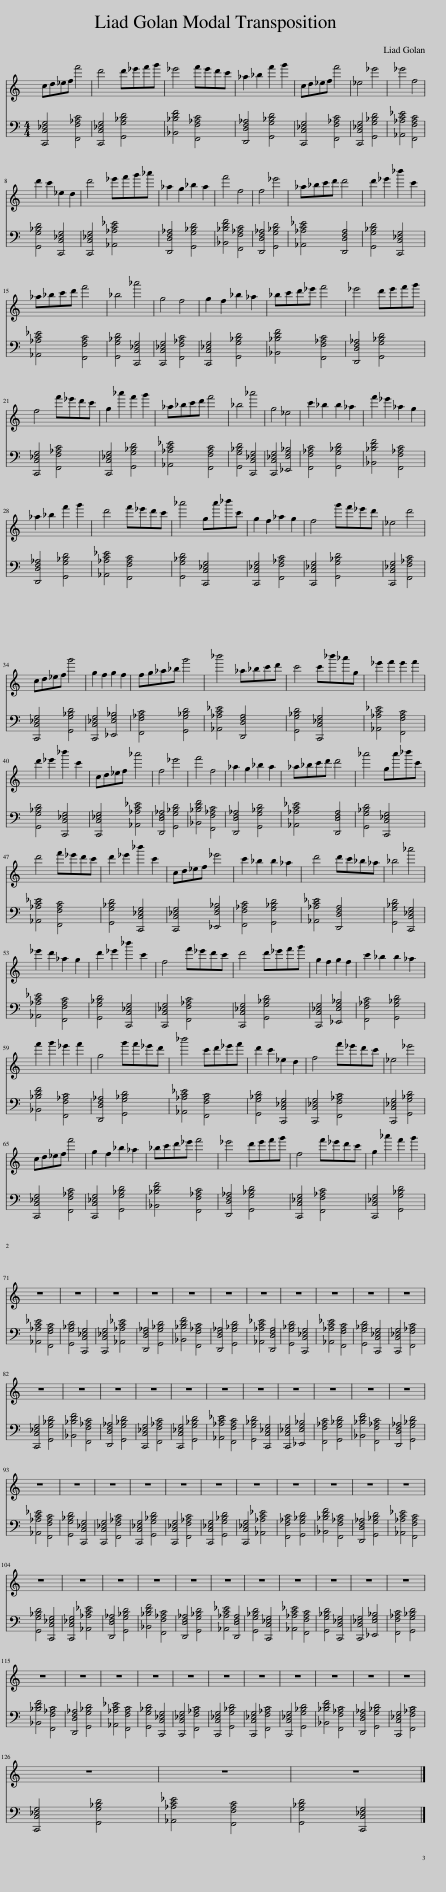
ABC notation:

X:1
%%score 1 2
L:1/8
M:4/4
I:linebreak $
K:C
V:1 treble
V:2 bass
V:1
 cd_ef f'4 | d'4 d'_e'f'g' | _e'4 f'e'd'c' | _a2 _b2 f'2 g'2 | cd_ef f'4 | %5
 _e4 _e'4 | _e'4 f4 |$ d'2 c'2 _e2 d2 | d'4 _e'f'g'_a' | _a2 g2 _b2 a2 | %10
 f'4 f4 | f4 _e'4 | _a_bc'd' d'4 | d'2 _e'2 _b'2 c'2 |$ _a_bc'd' f'4 | %15
 _b4 _a'4 | g4 f4 | g2 f2 _b2 _a2 | _bc'd'_e' f'4 | _e'4 d'e'f'g' |$ %20
 f4 f'_e'd'c' | g2 _a'2 f'2 g'2 | _a_bc'd' f'4 | _b4 _a'4 | g4 _e4 | %25
 c'2 _b2 b2 _a2 | f'2 _e'2 _a2 g2 |$ _a2 _b2 f'2 g'2 | d'4 f'_e'd'c' | _a'4 ga'_b'c' | %30
 g2 f2 _a2 g2 | f4 g'f'_e'd' | _e4 d'4 |$ cd_ef g'4 | g2 f2 g2 f2 | %35
 fg_a_b g'4 | _b'4 _a_bc'd' | c'4 c'_b'_a'g | _e'2 f'2 e'2 f'2 |$ d'2 _e'2 _b'2 c'2 | %40
 cd_ef _a'4 | f4 _e'4 | f'4 f4 | _a2 g2 _b2 a2 | _a_bc'd' d'4 | %45
 _a'4 ga'_b'c' |$ d'4 f'_e'd'c' | d'2 _e'2 _b'2 c'2 | cd_ef _e'4 | c'2 _b2 b2 _a2 | %50
 d'4 d'c'_b_a | _b4 _a'4 |$ _e'2 d'2 _a2 g2 | d'2 _e'2 _b'2 c'2 | f4 f'_e'd'c' | %55
 d'4 d'_e'f'g' | g2 f2 g2 f2 | c'2 _b2 b2 _a2 |$ f'2 g'2 _e'2 f'2 | g4 g'f'_e'd' | %60
 _b'4 c'd'_e'f' | d'2 c'2 _e2 d2 | f4 f'_e'd'c' | _e4 _e'4 |$ cd_ef f'4 | %65
 g2 f2 _b2 _a2 | _bc'd'_e' f'4 | _e'4 d'e'f'g' | f4 f'_e'd'c' | g2 _a'2 f'2 g'2 |$ %70
 z8 | z8 | z8 | z8 | z8 | %75
 z8 | z8 | z8 | z8 | z8 | %80
 z8 |$ z8 | z8 | z8 | z8 | %85
 z8 | z8 | z8 | z8 | z8 | %90
 z8 | z8 |$ z8 | z8 | z8 | %95
 z8 | z8 | z8 | z8 | z8 | %100
 z8 | z8 | z8 |$ z8 | z8 | %105
 z8 | z8 | z8 | z8 | z8 | %110
 z8 | z8 | z8 | z8 |$ z8 | %115
 z8 | z8 | z8 | z8 | z8 | %120
 z8 | z8 | z8 | z8 | z8 |$ %125
 z8 | z8 | z8 |] %128
V:2
 [C,,C,_E,G,]4 [F,,F,_A,C]4 | [C,,C,_E,G,]4 [G,,G,_B,D]4 | [_B,,_B,DF]4 [F,,F,_A,C]4 | [D,,D,F,_A,]4 [G,,G,_B,D]4 | [C,,C,_E,G,]4 [F,,F,_A,C]4 | %5
 [C,,C,_E,G,]4 [G,,G,_B,D]4 | [_A,,_A,C_E]4 [F,,F,A,C]4 |$ [G,,G,_B,D]4 [C,,C,_E,G,]4 | [C,,C,_E,G,]4 [_A,,_A,C_E]4 | [D,,D,F,_A,]4 [G,,G,_B,D]4 | %10
 [_B,,_B,DF]4 [F,,F,_A,C]4 | [D,,D,F,_A,]4 [G,,G,_B,D]4 | [_A,,_A,C_E]4 [D,,D,F,A,]4 | [G,,G,_B,D]4 [C,,C,_E,G,]4 |$ [_A,,_A,C_E]4 [F,,F,A,C]4 | %15
 [G,,G,_B,D]4 [C,,C,_E,G,]4 | [C,,C,_E,G,]4 [F,,F,_A,C]4 | [C,,C,_E,G,]4 [G,,G,_B,D]4 | [_B,,_B,DF]4 [F,,F,_A,C]4 | [D,,D,F,_A,]4 [G,,G,_B,D]4 |$ %20
 [C,,C,_E,G,]4 [F,,F,_A,C]4 | [C,,C,_E,G,]4 [G,,G,_B,D]4 | [_A,,_A,C_E]4 [F,,F,A,C]4 | [G,,G,_B,D]4 [C,,C,_E,G,]4 | [C,,C,_E,G,]4 [_E,,E,G,_B,]4 | %25
 [F,,F,_A,C]4 [G,,G,_B,D]4 | [_B,,_B,DF]4 [F,,F,_A,C]4 |$ [D,,D,F,_A,]4 [G,,G,_B,D]4 | [_A,,_A,C_E]4 [F,,F,A,C]4 | [G,,G,_B,D]4 [C,,C,_E,G,]4 | %30
 [C,,C,_E,G,]4 [F,,F,_A,C]4 | [C,,C,_E,G,]4 [G,,G,_B,D]4 | [C,,C,_E,G,]4 [F,,F,_A,C]4 |$ [C,,C,_E,G,]4 [G,,G,_B,D]4 | [C,,C,_E,G,]4 [_E,,E,G,_B,]4 | %35
 [F,,F,_A,C]4 [G,,G,_B,D]4 | [_A,,_A,C_E]4 [D,,D,F,A,]4 | [G,,G,_B,D]4 [C,,C,_E,G,]4 | [_A,,_A,C_E]4 [F,,F,A,C]4 |$ [G,,G,_B,D]4 [C,,C,_E,G,]4 | %40
 [C,,C,_E,G,]4 [_A,,_A,C_E]4 | [D,,D,F,_A,]4 [G,,G,_B,D]4 | [_B,,_B,DF]4 [F,,F,_A,C]4 | [D,,D,F,_A,]4 [G,,G,_B,D]4 | [_A,,_A,C_E]4 [D,,D,F,A,]4 | %45
 [G,,G,_B,D]4 [C,,C,_E,G,]4 |$ [_A,,_A,C_E]4 [F,,F,A,C]4 | [G,,G,_B,D]4 [C,,C,_E,G,]4 | [C,,C,_E,G,]4 [_E,,E,G,_B,]4 | [F,,F,_A,C]4 [G,,G,_B,D]4 | %50
 [_A,,_A,C_E]4 [D,,D,F,A,]4 | [G,,G,_B,D]4 [C,,C,_E,G,]4 |$ [_A,,_A,C_E]4 [F,,F,A,C]4 | [G,,G,_B,D]4 [C,,C,_E,G,]4 | [C,,C,_E,G,]4 [F,,F,_A,C]4 | %55
 [C,,C,_E,G,]4 [G,,G,_B,D]4 | [C,,C,_E,G,]4 [_E,,E,G,_B,]4 | [F,,F,_A,C]4 [G,,G,_B,D]4 |$ [_B,,_B,DF]4 [F,,F,_A,C]4 | [D,,D,F,_A,]4 [G,,G,_B,D]4 | %60
 [_A,,_A,C_E]4 [F,,F,A,C]4 | [G,,G,_B,D]4 [C,,C,_E,G,]4 | [C,,C,_E,G,]4 [F,,F,_A,C]4 | [C,,C,_E,G,]4 [G,,G,_B,D]4 |$ [C,,C,_E,G,]4 [F,,F,_A,C]4 | %65
 [C,,C,_E,G,]4 [G,,G,_B,D]4 | [_B,,_B,DF]4 [F,,F,_A,C]4 | [D,,D,F,_A,]4 [G,,G,_B,D]4 | [C,,C,_E,G,]4 [F,,F,_A,C]4 | [C,,C,_E,G,]4 [G,,G,_B,D]4 |$ %70
 [_A,,_A,C_E]4 [F,,F,A,C]4 | [G,,G,_B,D]4 [C,,C,_E,G,]4 | [C,,C,_E,G,]4 [_A,,_A,C_E]4 | [D,,D,F,_A,]4 [G,,G,_B,D]4 | [_B,,_B,DF]4 [F,,F,_A,C]4 | %75
 [D,,D,F,_A,]4 [G,,G,_B,D]4 | [_A,,_A,C_E]4 [D,,D,F,A,]4 | [G,,G,_B,D]4 [C,,C,_E,G,]4 | [_A,,_A,C_E]4 [F,,F,A,C]4 | [G,,G,_B,D]4 [C,,C,_E,G,]4 | %80
 [C,,C,_E,G,]4 [F,,F,_A,C]4 |$ [C,,C,_E,G,]4 [G,,G,_B,D]4 | [_B,,_B,DF]4 [F,,F,_A,C]4 | [D,,D,F,_A,]4 [G,,G,_B,D]4 | [C,,C,_E,G,]4 [F,,F,_A,C]4 | %85
 [C,,C,_E,G,]4 [G,,G,_B,D]4 | [_A,,_A,C_E]4 [F,,F,A,C]4 | [G,,G,_B,D]4 [C,,C,_E,G,]4 | [C,,C,_E,G,]4 [_E,,E,G,_B,]4 | [F,,F,_A,C]4 [G,,G,_B,D]4 | %90
 [_B,,_B,DF]4 [F,,F,_A,C]4 | [D,,D,F,_A,]4 [G,,G,_B,D]4 |$ [_A,,_A,C_E]4 [F,,F,A,C]4 | [G,,G,_B,D]4 [C,,C,_E,G,]4 | [C,,C,_E,G,]4 [F,,F,_A,C]4 | %95
 [C,,C,_E,G,]4 [G,,G,_B,D]4 | [C,,C,_E,G,]4 [F,,F,_A,C]4 | [C,,C,_E,G,]4 [G,,G,_B,D]4 | [C,,C,_E,G,]4 [_A,,_A,C_E]4 | [F,,F,_A,C]4 [G,,G,_B,D]4 | %100
 [_B,,_B,DF]4 [F,,F,_A,C]4 | [D,,D,F,_A,]4 [G,,G,_B,D]4 | [_A,,_A,C_E]4 [F,,F,A,C]4 |$ [G,,G,_B,D]4 [C,,C,_E,G,]4 | [C,,C,_E,G,]4 [_A,,_A,C_E]4 | %105
 [D,,D,F,_A,]4 [G,,G,_B,D]4 | [_B,,_B,DF]4 [F,,F,_A,C]4 | [D,,D,F,_A,]4 [G,,G,_B,D]4 | [_A,,_A,C_E]4 [D,,D,F,A,]4 | [G,,G,_B,D]4 [C,,C,_E,G,]4 | %110
 [_A,,_A,C_E]4 [F,,F,A,C]4 | [G,,G,_B,D]4 [C,,C,_E,G,]4 | [C,,C,_E,G,]4 [_E,,E,G,_B,]4 | [F,,F,_A,C]4 [G,,G,_B,D]4 |$ [_B,,_B,DF]4 [F,,F,_A,C]4 | %115
 [D,,D,F,_A,]4 [G,,G,_B,D]4 | [_A,,_A,C_E]4 [F,,F,A,C]4 | [G,,G,_B,D]4 [C,,C,_E,G,]4 | [C,,C,_E,G,]4 [F,,F,_A,C]4 | [C,,C,_E,G,]4 [G,,G,_B,D]4 | %120
 [C,,C,_E,G,]4 [F,,F,_A,C]4 | [C,,C,_E,G,]4 [G,,G,_B,D]4 | [_B,,_B,DF]4 [F,,F,_A,C]4 | [D,,D,F,_A,]4 [G,,G,_B,D]4 | [C,,C,_E,G,]4 [F,,F,_A,C]4 |$ %125
 [C,,C,_E,G,]4 [G,,G,_B,D]4 | [_A,,_A,C_E]4 [F,,F,A,C]4 | [G,,G,_B,D]4 [C,,C,_E,G,]4 |] %128
